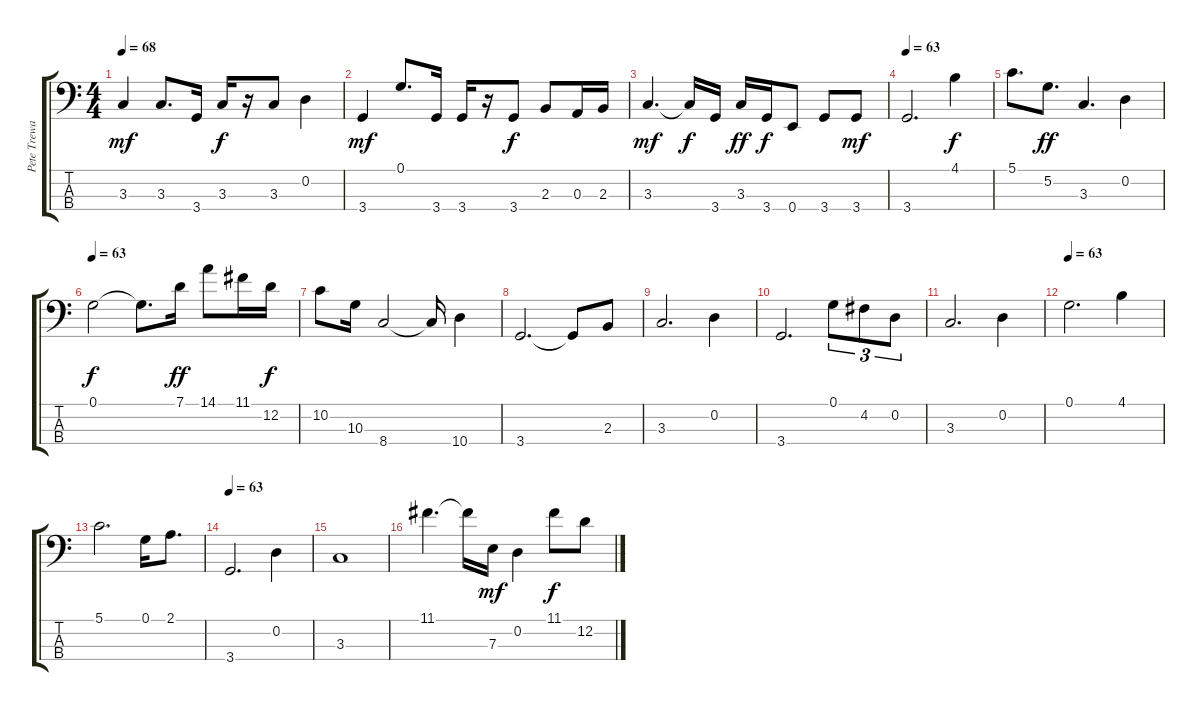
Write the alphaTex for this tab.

\track ("Pete Trewavas" "Pete Trewa") {instrument fretlessbass}
\staff {score tabs}
\tuning (G2 D2 A1 E1) {hide}
\ts (4 4)
\tempo 68
\clef f4
\ks c
3.3.4{dy mf} 3.3.8{d} 3.4.16 3.3.16{dy f} r.16 3.3.8 0.2.4 |
3.4.4{dy mf} 0.1.8{d} 3.4.16 3.4.16 r.16 3.4.8{dy f} 2.3.8 0.3.16 2.3.16 |
3.3.4{d dy mf} 3.3{t}.16{dy f} 3.4.16 3.3.16{dy ff} 3.4.16{dy f} 0.4.8 3.4.8 3.4.8{dy mf} |
\tempo 63
3.4.2{d} 4.1.4{dy f} |
5.1.8{d} 5.2.8{d dy ff} 3.3.4{d} 0.2.4 |
\tempo 63
0.1.2{dy f} 0.1{t}.8{d} 7.1.16{dy ff} 14.1.8 11.1.16 12.2.16{dy f} |
10.2.8 10.3.16 8.4.2 8.4{t}.16 10.4.4 |
3.4.2{d} 3.4{t}.8 2.3.8 |
3.3.2{d} 0.2.4 |
3.4.2{d} 0.1.8{tu (3 2)} 4.2.8{tu (3 2)} 0.2.8{tu (3 2)} |
3.3.2{d} 0.2.4 |
\tempo 63
0.1.2{d} 4.1.4 |
5.1.2{d} 0.1.16 2.1.8{d} |
\tempo 63
3.4.2{d} 0.2.4 |
3.3.1 |
11.1.4{d} 11.1{t}.16 7.3.16{dy mf} 0.2.4 11.1.8{dy f} 12.2.8
